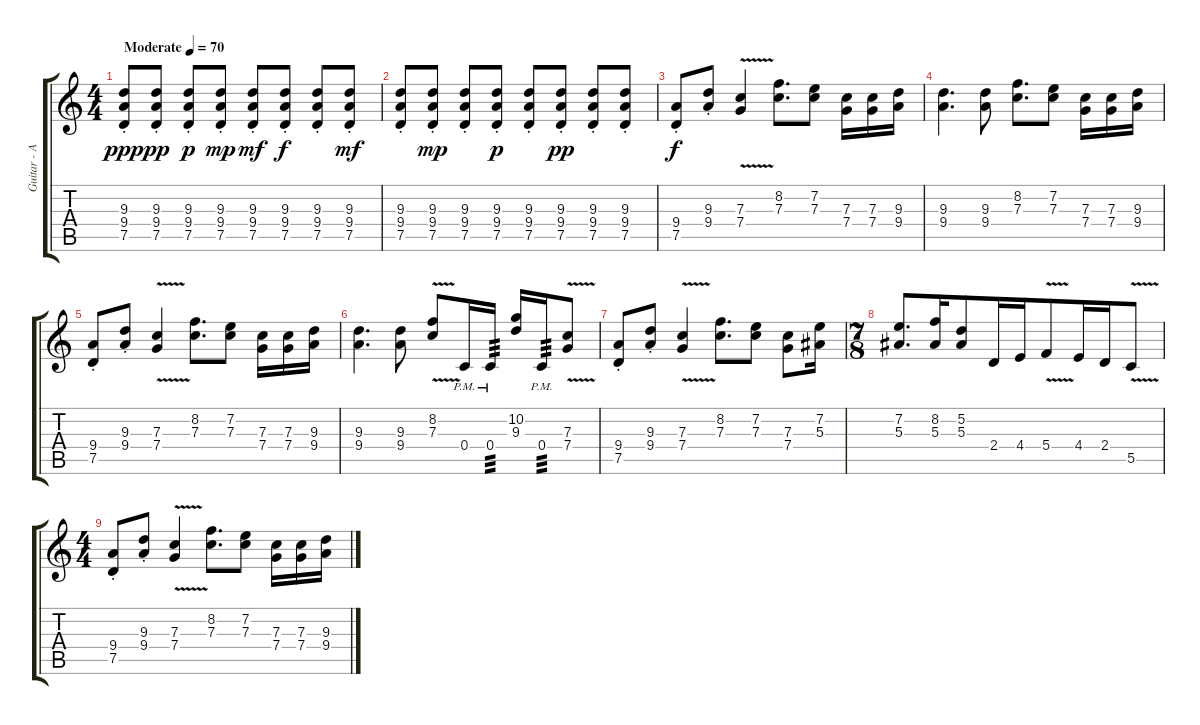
\track ("Guitar - Aldrich" "Guitar - A") {instrument overdrivenguitar}
\staff {score tabs}
\tuning (D4 A3 F3 C3 G2 D2) {hide}
\ts (4 4)
\tempo (70 "Moderate")
\clef g2
\ks c
(9.3{st} 9.4{st} 7.5{st}).8{dy ppp instrument overdrivenguitar} (9.3{st} 9.4{st} 7.5{st}).8{dy pp} (9.3{st} 9.4{st} 7.5{st}).8{dy p} (9.3{st} 9.4{st} 7.5{st}).8{dy mp} (9.3{st} 9.4{st} 7.5{st}).8{dy mf} (9.3{st} 9.4{st} 7.5{st}).8{dy f} (9.3{st} 9.4{st} 7.5{st}).8 (9.3{st} 9.4{st} 7.5{st}).8{dy mf} |
(9.3{st} 9.4{st} 7.5{st}).8 (9.3{st} 9.4{st} 7.5{st}).8{dy mp} (9.3{st} 9.4{st} 7.5{st}).8 (9.3{st} 9.4{st} 7.5{st}).8{dy p} (9.3{st} 9.4{st} 7.5{st}).8 (9.3{st} 9.4{st} 7.5{st}).8{dy pp} (9.3{st} 9.4{st} 7.5{st}).8 (9.3{st} 9.4{st} 7.5{st}).8 |
(9.4{st} 7.5{st}).8{dy f} (9.3{st} 9.4{st}).8 (7.3{v} 7.4{v}).4 (8.2 7.3).8{d} (7.2 7.3).8 (7.3 7.4).16 (7.3 7.4).16 (9.3 9.4).16 |
(9.3 9.4).4{d} (9.3 9.4).8 (8.2 7.3).8{d} (7.2 7.3).8 (7.3 7.4).16 (7.3 7.4).16 (9.3 9.4).16 |
(9.4{st} 7.5{st}).8 (9.3{st} 9.4{st}).8 (7.3{v} 7.4{v}).4 (8.2 7.3).8{d} (7.2 7.3).8 (7.3 7.4).16 (7.3 7.4).16 (9.3 9.4).16 |
(9.3 9.4).4{d} (9.3 9.4).8 (8.2 7.3{v}).8 0.4{pm}.16 0.4{pm}.16{tp 3} (10.2 9.3).16 0.4{pm}.16{tp 3} (7.3{v} 7.4{v}).8 |
(9.4{st} 7.5{st}).8 (9.3{st} 9.4{st}).8 (7.3{v} 7.4{v}).4 (8.2 7.3).8{d} (7.2 7.3).8 (7.3 7.4).8 (7.2 5.3).16 |
\ts (7 8)
(7.2 5.3).8{d beam merge} (8.2 5.3).16{beam merge} (5.2 5.3).8 2.4.16 4.4.16{beam merge} 5.4{v}.8 4.4.16 2.4.16{beam merge} 5.5{v}.8 |
\ts (4 4)
(9.4{st} 7.5{st}).8 (9.3{st} 9.4{st}).8 (7.3{v} 7.4{v}).4 (8.2 7.3).8{d} (7.2 7.3).8 (7.3 7.4).16 (7.3 7.4).16 (9.3 9.4).16
